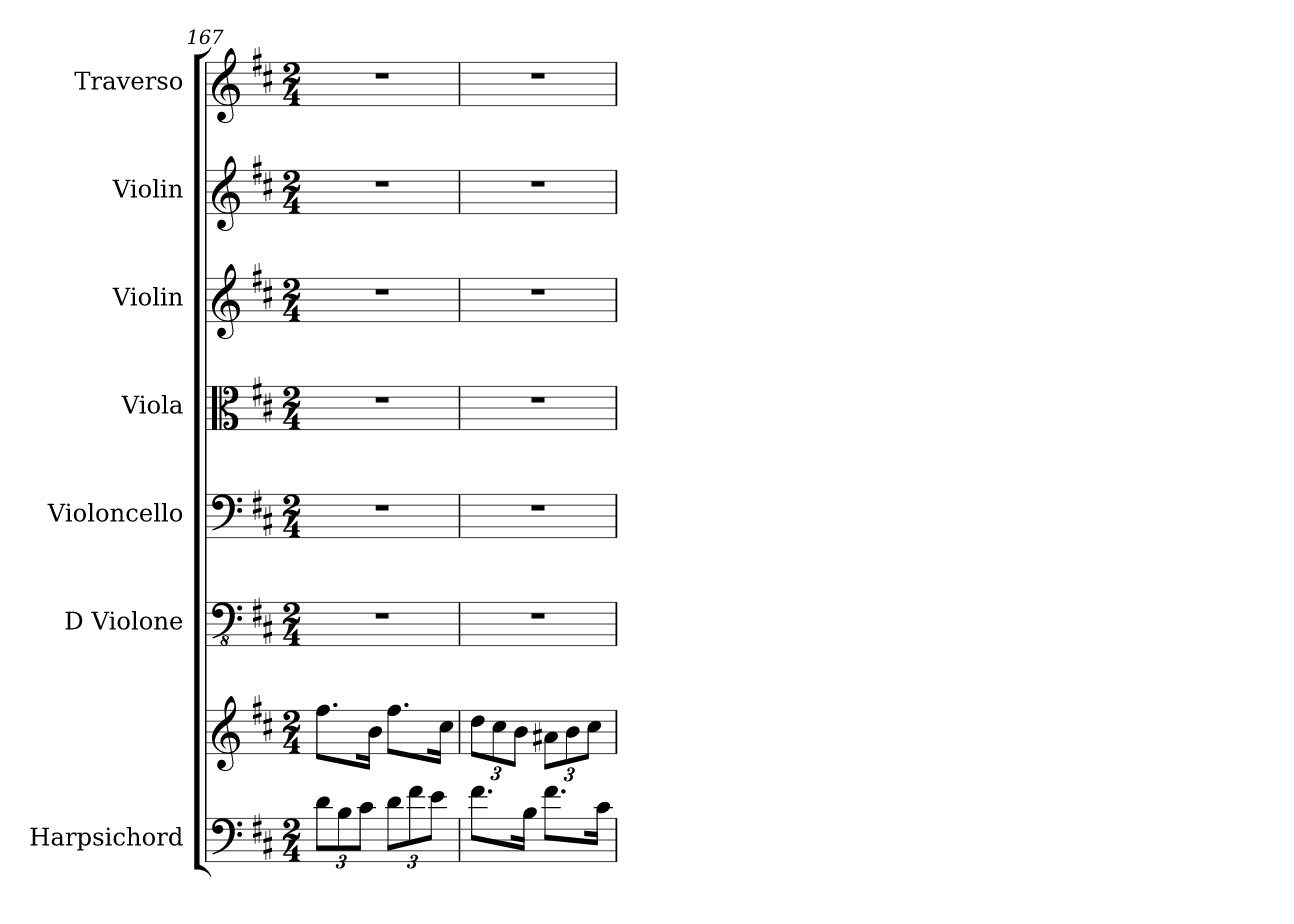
**kern	**kern	**kern	**kern	**kern	**kern	**kern	**kern
*part7	*part7	*part6	*part5	*part4	*part3	*part2	*part1
*staff8	*staff7	*staff6	*staff5	*staff4	*staff3	*staff2	*staff1
*I"Harpsichord	*	*I"D Violone	*I"Violoncello	*I"Viola	*I"Violin	*I"Violin	*I"Traverso
*I'Hch.	*	*I'D Vne.	*I'Vc.	*I'Vla.	*I'Vln.	*I'Vln.	*I'Trv.
*clefF4	*clefG2	*clefFv4	*clefF4	*clefC3	*clefG2	*clefG2	*clefG2
*	*	*ITrd7c12	*	*	*	*	*
*k[f#c#]	*k[f#c#]	*k[f#c#]	*k[f#c#]	*k[f#c#]	*k[f#c#]	*k[f#c#]	*k[f#c#]
*M2/4	*M2/4	*M2/4	*M2/4	*M2/4	*M2/4	*M2/4	*M2/4
*Xbrackettup	*	*	*	*	*	*	*
=167	=167	=167	=167	=167	=167	=167	=167
12d\L	8.ff#\L	2r	2r	2r	2r	2r	2r
12B\	.	.	.	.	.	.	.
12c#\J	.	.	.	.	.	.	.
.	16b\Jk	.	.	.	.	.	.
12d\L	8.ff#\L	.	.	.	.	.	.
12f#\	.	.	.	.	.	.	.
12e\J	.	.	.	.	.	.	.
.	16cc#\Jk	.	.	.	.	.	.
=168	=168	=168	=168	=168	=168	=168	=168
*	*Xbrackettup	*	*	*	*	*	*
8.f#\L	12dd\L	2r	2r	2r	2r	2r	2r
.	12cc#\	.	.	.	.	.	.
.	12b\J	.	.	.	.	.	.
16B\Jk	.	.	.	.	.	.	.
8.f#\L	12a#X\L	.	.	.	.	.	.
.	12b\	.	.	.	.	.	.
.	12cc#\J	.	.	.	.	.	.
16c#\Jk	.	.	.	.	.	.	.
=	=	=	=	=	=	=	=
*-	*-	*-	*-	*-	*-	*-	*-
